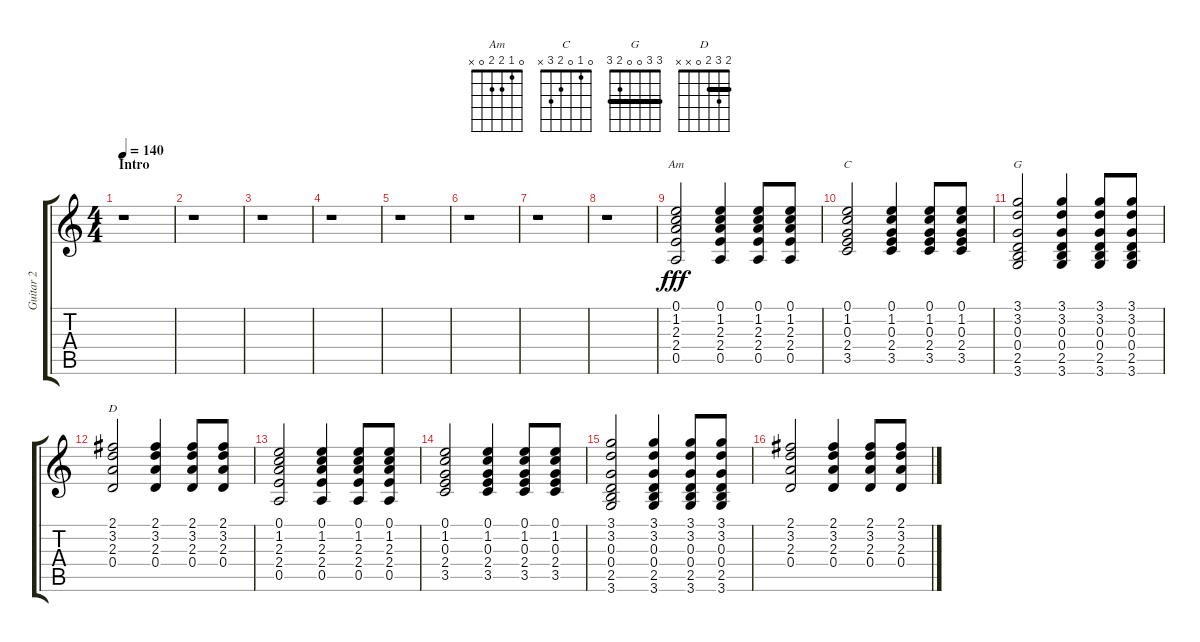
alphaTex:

\track ("Guitar 2" "Guitar 2") {instrument acousticguitarsteel}
\staff {score tabs}
\tuning (E4 B3 G3 D3 A2 E2) {hide}
\chord ("Am" 0 1 2 2 0 x)
\chord ("C" 0 1 0 2 3 x)
\chord ("G" 3 3 0 0 2 3) {barre 3}
\chord ("D" 2 3 2 0 x x) {barre 2}
\ts (4 4)
\section ("" "Intro")
\tempo 140
\clef g2
\ks c
r.1{dy fff instrument acousticguitarsteel} |
r.1 |
r.1 |
r.1 |
r.1 |
r.1 |
r.1 |
r.1 |
(0.1 1.2 2.3 2.4 0.5).2{ch "Am"} (0.1 1.2 2.3 2.4 0.5).4 (0.1 1.2 2.3 2.4 0.5).8 (0.1 1.2 2.3 2.4 0.5).8 |
(0.1 1.2 0.3 2.4 3.5).2{ch "C"} (0.1 1.2 0.3 2.4 3.5).4 (0.1 1.2 0.3 2.4 3.5).8 (0.1 1.2 0.3 2.4 3.5).8 |
(3.1 3.2 0.3 0.4 2.5 3.6).2{ch "G"} (3.1 3.2 0.3 0.4 2.5 3.6).4 (3.1 3.2 0.3 0.4 2.5 3.6).8 (3.1 3.2 0.3 0.4 2.5 3.6).8 |
(2.1 3.2 2.3 0.4).2{ch "D"} (2.1 3.2 2.3 0.4).4 (2.1 3.2 2.3 0.4).8 (2.1 3.2 2.3 0.4).8 |
(0.1 1.2 2.3 2.4 0.5).2 (0.1 1.2 2.3 2.4 0.5).4 (0.1 1.2 2.3 2.4 0.5).8 (0.1 1.2 2.3 2.4 0.5).8 |
(0.1 1.2 0.3 2.4 3.5).2 (0.1 1.2 0.3 2.4 3.5).4 (0.1 1.2 0.3 2.4 3.5).8 (0.1 1.2 0.3 2.4 3.5).8 |
(3.1 3.2 0.3 0.4 2.5 3.6).2 (3.1 3.2 0.3 0.4 2.5 3.6).4 (3.1 3.2 0.3 0.4 2.5 3.6).8 (3.1 3.2 0.3 0.4 2.5 3.6).8 |
(2.1 3.2 2.3 0.4).2 (2.1 3.2 2.3 0.4).4 (2.1 3.2 2.3 0.4).8 (2.1 3.2 2.3 0.4).8
